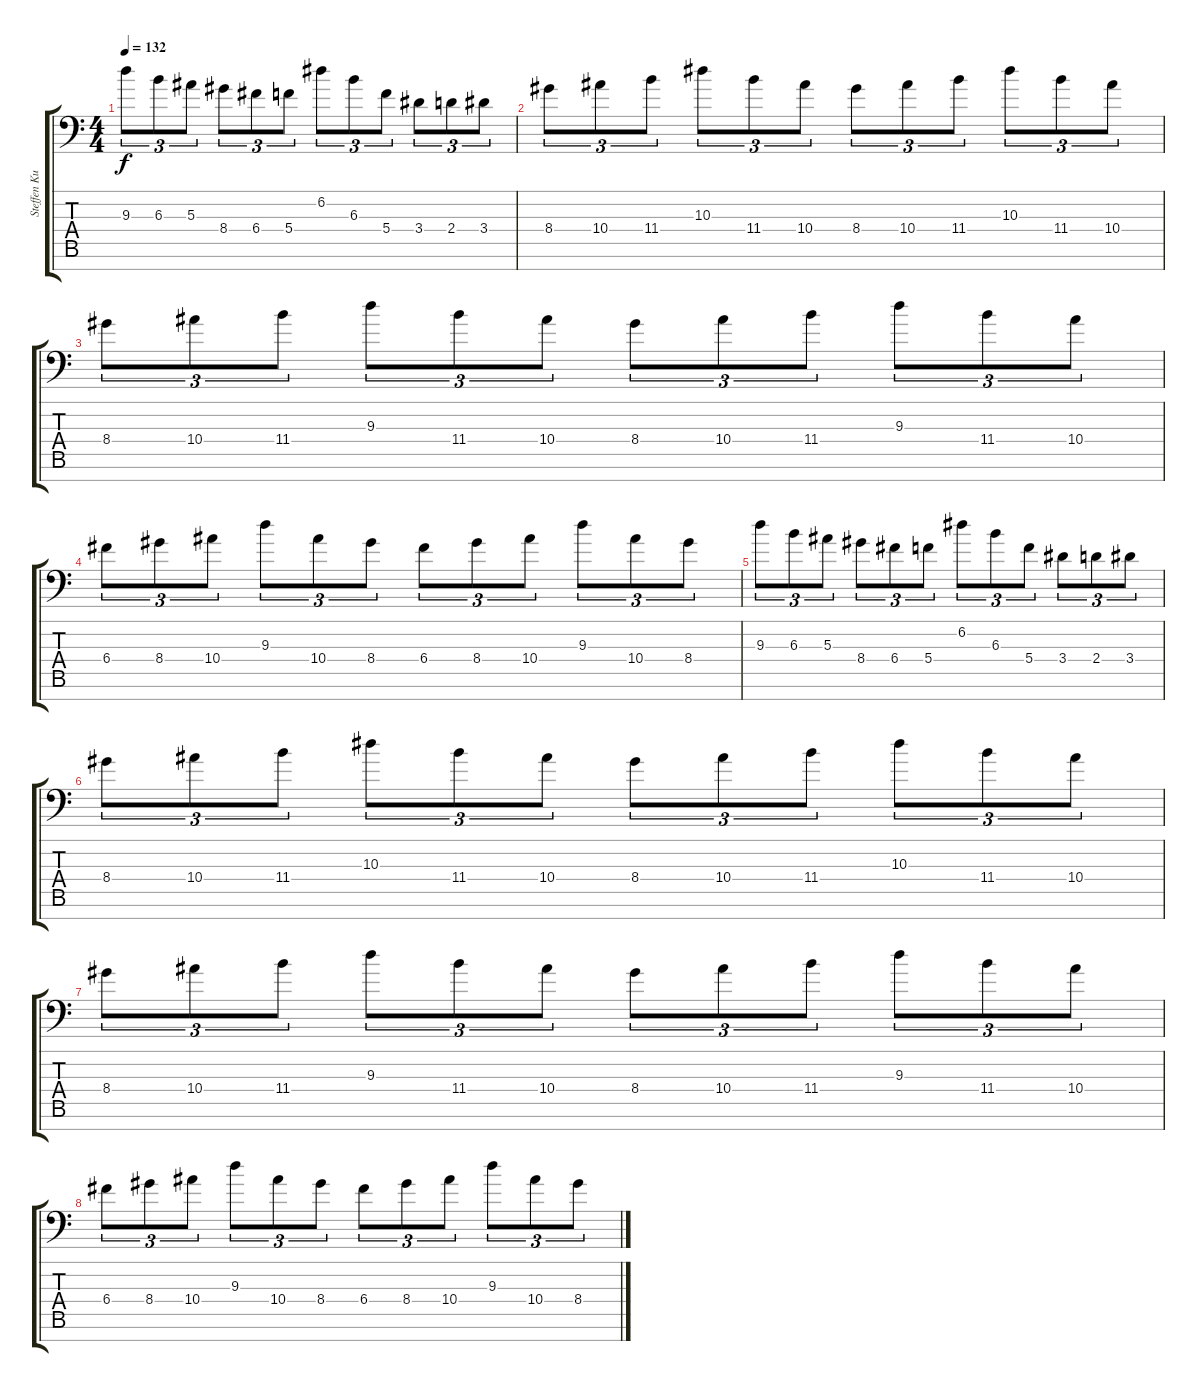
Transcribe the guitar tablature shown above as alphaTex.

\track ("Steffen Kummerer" "Steffen Ku") {instrument distortionguitar}
\staff {score tabs}
\tuning (D4 A3 F3 C3 G2 D2 A1) {hide}
\ts (4 4)
\tempo 132
\clef f4
\ks c
9.3.8{tu (3 2) dy f} 6.3.8{tu (3 2)} 5.3.8{tu (3 2)} 8.4.8{tu (3 2)} 6.4.8{tu (3 2)} 5.4.8{tu (3 2)} 6.2.8{tu (3 2)} 6.3.8{tu (3 2)} 5.4.8{tu (3 2)} 3.4.8{tu (3 2)} 2.4.8{tu (3 2)} 3.4.8{tu (3 2)} |
8.4.8{tu (3 2)} 10.4.8{tu (3 2)} 11.4.8{tu (3 2)} 10.3.8{tu (3 2)} 11.4.8{tu (3 2)} 10.4.8{tu (3 2)} 8.4.8{tu (3 2)} 10.4.8{tu (3 2)} 11.4.8{tu (3 2)} 10.3.8{tu (3 2)} 11.4.8{tu (3 2)} 10.4.8{tu (3 2)} |
8.4.8{tu (3 2)} 10.4.8{tu (3 2)} 11.4.8{tu (3 2)} 9.3.8{tu (3 2)} 11.4.8{tu (3 2)} 10.4.8{tu (3 2)} 8.4.8{tu (3 2)} 10.4.8{tu (3 2)} 11.4.8{tu (3 2)} 9.3.8{tu (3 2)} 11.4.8{tu (3 2)} 10.4.8{tu (3 2)} |
6.4.8{tu (3 2)} 8.4.8{tu (3 2)} 10.4.8{tu (3 2)} 9.3.8{tu (3 2)} 10.4.8{tu (3 2)} 8.4.8{tu (3 2)} 6.4.8{tu (3 2)} 8.4.8{tu (3 2)} 10.4.8{tu (3 2)} 9.3.8{tu (3 2)} 10.4.8{tu (3 2)} 8.4.8{tu (3 2)} |
9.3.8{tu (3 2)} 6.3.8{tu (3 2)} 5.3.8{tu (3 2)} 8.4.8{tu (3 2)} 6.4.8{tu (3 2)} 5.4.8{tu (3 2)} 6.2.8{tu (3 2)} 6.3.8{tu (3 2)} 5.4.8{tu (3 2)} 3.4.8{tu (3 2)} 2.4.8{tu (3 2)} 3.4.8{tu (3 2)} |
8.4.8{tu (3 2)} 10.4.8{tu (3 2)} 11.4.8{tu (3 2)} 10.3.8{tu (3 2)} 11.4.8{tu (3 2)} 10.4.8{tu (3 2)} 8.4.8{tu (3 2)} 10.4.8{tu (3 2)} 11.4.8{tu (3 2)} 10.3.8{tu (3 2)} 11.4.8{tu (3 2)} 10.4.8{tu (3 2)} |
8.4.8{tu (3 2)} 10.4.8{tu (3 2)} 11.4.8{tu (3 2)} 9.3.8{tu (3 2)} 11.4.8{tu (3 2)} 10.4.8{tu (3 2)} 8.4.8{tu (3 2)} 10.4.8{tu (3 2)} 11.4.8{tu (3 2)} 9.3.8{tu (3 2)} 11.4.8{tu (3 2)} 10.4.8{tu (3 2)} |
6.4.8{tu (3 2)} 8.4.8{tu (3 2)} 10.4.8{tu (3 2)} 9.3.8{tu (3 2)} 10.4.8{tu (3 2)} 8.4.8{tu (3 2)} 6.4.8{tu (3 2)} 8.4.8{tu (3 2)} 10.4.8{tu (3 2)} 9.3.8{tu (3 2)} 10.4.8{tu (3 2)} 8.4.8{tu (3 2)}
